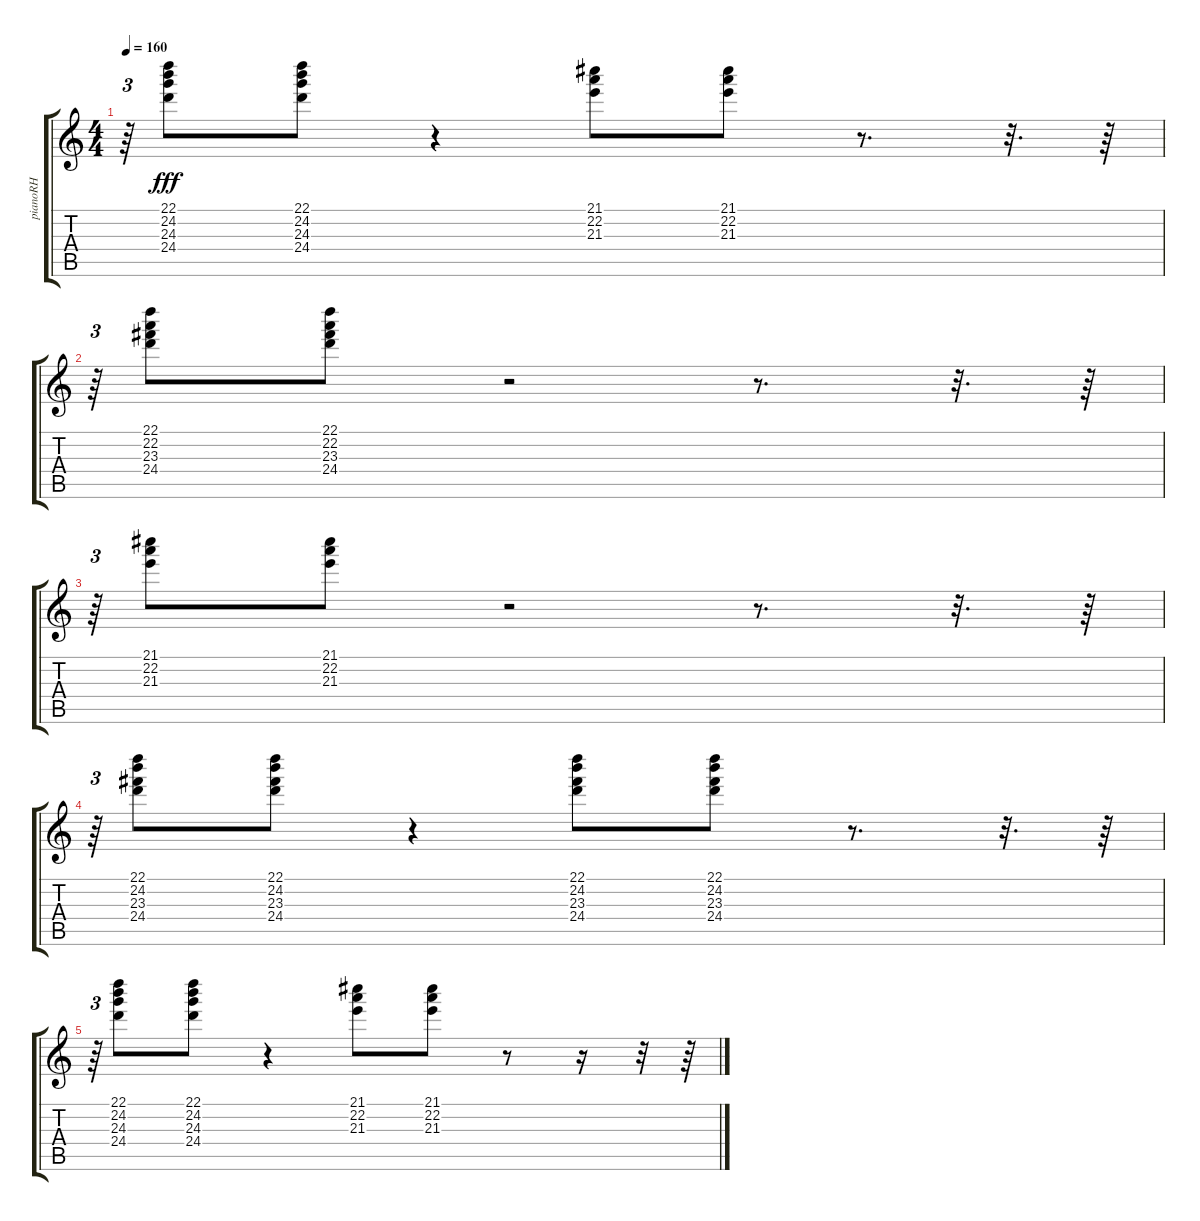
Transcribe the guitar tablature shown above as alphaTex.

\track ("pianoRH" "pianoRH") {instrument electricguitarjazz}
\staff {score tabs}
\tuning (E4 B3 G3 D3 A2 E2) {hide}
\ts (4 4)
\tempo 160
\clef g2
\ks c
r.64{tu (3 2) dy fff} (22.1 24.2 24.3 24.4).8 (22.1 24.2 24.3 24.4).8 r.4 (21.1 22.2 21.3).8 (21.1 22.2 21.3).8 r.8{d} r.32{d} r.64 |
r.64{tu (3 2)} (22.1 22.2 23.3 24.4).8 (22.1 22.2 23.3 24.4).8 r.2 r.8{d} r.32{d} r.64 |
r.64{tu (3 2)} (21.1 22.2 21.3).8 (21.1 22.2 21.3).8 r.2 r.8{d} r.32{d} r.64 |
r.64{tu (3 2)} (22.1 24.2 23.3 24.4).8 (22.1 24.2 23.3 24.4).8 r.4 (22.1 24.2 23.3 24.4).8 (22.1 24.2 23.3 24.4).8 r.8{d} r.32{d} r.64 |
r.64{tu (3 2)} (22.1 24.2 24.3 24.4).8 (22.1 24.2 24.3 24.4).8 r.4 (21.1 22.2 21.3).8 (21.1 22.2 21.3).8 r.8 r.16 r.32 r.64
